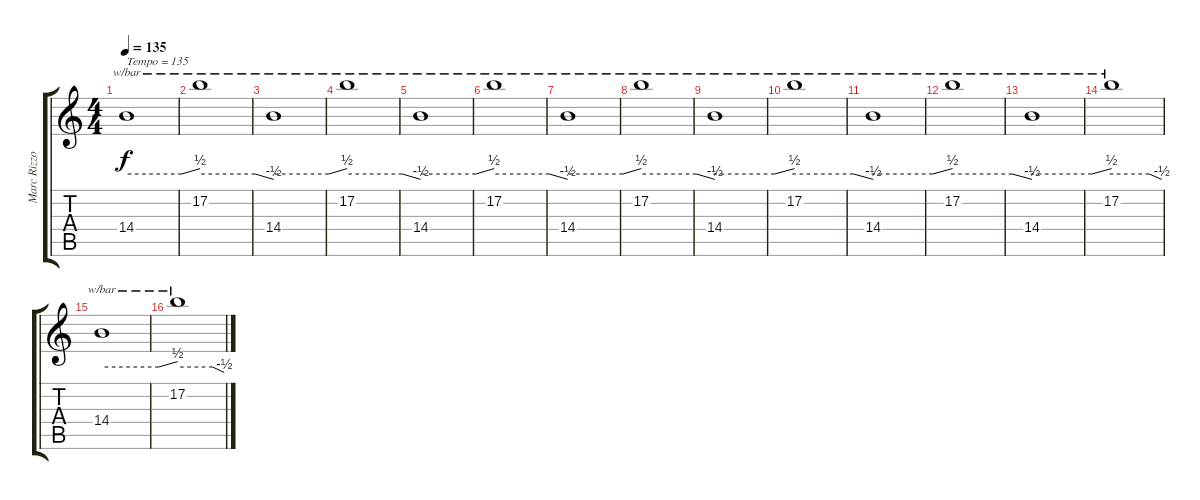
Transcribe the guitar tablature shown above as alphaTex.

\track ("Marc Rizzo" "Marc Rizzo") {instrument overdrivenguitar}
\staff {score tabs}
\tuning (B3 Gb3 D3 A2 E2 B1) {hide}
\ts (4 4)
\tempo 135
\clef g2
\ks c
14.4.1{tbe (custom default 0 0 45 0 60 2) txt "Tempo = 135" dy f instrument overdrivenguitar} |
17.2.1{tbe (custom default 0 0 45 0 60 -2)} |
14.4.1{tbe (custom default 0 0 45 0 60 2)} |
17.2.1{tbe (custom default 0 0 45 0 60 -2)} |
14.4.1{tbe (custom default 0 0 45 0 60 2)} |
17.2.1{tbe (custom default 0 0 45 0 60 -2)} |
14.4.1{tbe (custom default 0 0 45 0 60 2)} |
17.2.1{tbe (custom default 0 0 45 0 60 -2)} |
14.4.1{tbe (custom default 0 0 45 0 60 2)} |
17.2.1{tbe (custom default 0 0 45 0 60 -2)} |
14.4.1{tbe (custom default 0 0 45 0 60 2)} |
17.2.1{tbe (custom default 0 0 45 0 60 -2)} |
14.4.1{tbe (custom default 0 0 45 0 60 2)} |
17.2.1{tbe (custom default 0 0 45 0 60 -2)} |
14.4.1{tbe (custom default 0 0 45 0 60 2)} |
17.2.1{tbe (custom default 0 0 45 0 60 -2)}
